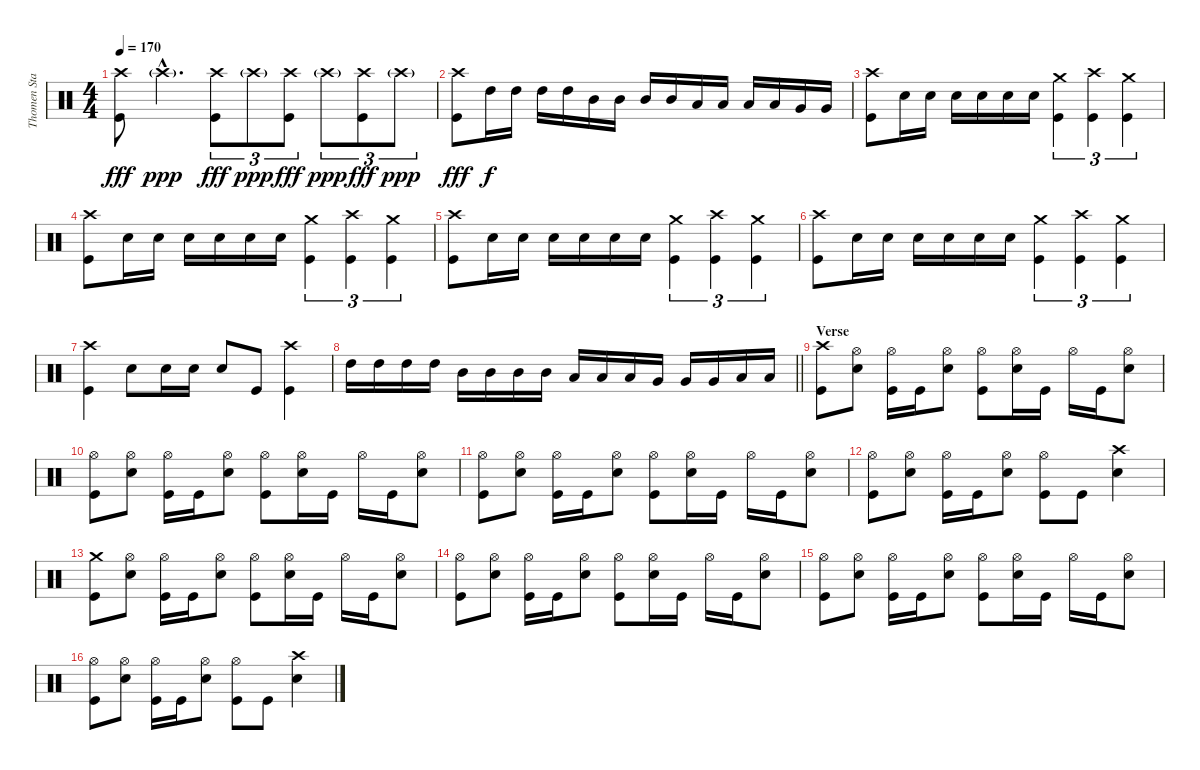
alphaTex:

\track ("Thomen Stauch" "Thomen Sta") {instrument percussion}
\staff {score}
\articulation defaults
\ts (4 4)
\tempo 170
\clef neutral
\ks c
("Crash high (hit)" "Kick (hit)").8{dy fff} "Crash high (hit)"{g hac}.4{d dy ppp} ("Crash high (hit)" "Kick (hit)").8{tu (3 2) dy fff} "Crash high (hit)"{g}.8{tu (3 2) dy ppp} ("Crash high (hit)" "Kick (hit)").8{tu (3 2) dy fff} "Crash high (hit)"{g}.8{tu (3 2) dy ppp} ("Crash high (hit)" "Kick (hit)").8{tu (3 2) dy fff} "Crash high (hit)"{g}.8{tu (3 2) dy ppp} |
("Crash high (hit)" "Kick (hit)").8{dy fff} "High Tom (hit)".16{dy f} "High Tom (hit)".16 "High Tom (hit)".16 "High Tom (hit)".16 "Mid Tom (hit)".16 "Mid Tom (hit)".16 "Mid Tom (hit)".16 "Mid Tom (hit)".16 "Low Tom (hit)".16 "Low Tom (hit)".16 "Low Tom (hit)".16 "Low Tom (hit)".16 "Very Low Tom (hit)".16 "Very Low Tom (hit)".16 |
("Crash high (hit)" "Kick (hit)").8 "Snare (hit) 2".16 "Snare (hit) 2".16 "Snare (hit) 2".16 "Snare (hit) 2".16 "Snare (hit) 2".16 "Snare (hit) 2".16 ("Crash medium (hit)" "Kick (hit)").4{tu (3 2)} ("Crash high (hit)" "Kick (hit)").4{tu (3 2)} ("Crash medium (hit)" "Kick (hit)").4{tu (3 2)} |
("Crash high (hit)" "Kick (hit)").8 "Snare (hit) 2".16 "Snare (hit) 2".16 "Snare (hit) 2".16 "Snare (hit) 2".16 "Snare (hit) 2".16 "Snare (hit) 2".16 ("Crash medium (hit)" "Kick (hit)").4{tu (3 2)} ("Crash high (hit)" "Kick (hit)").4{tu (3 2)} ("Crash medium (hit)" "Kick (hit)").4{tu (3 2)} |
("Crash high (hit)" "Kick (hit)").8 "Snare (hit) 2".16 "Snare (hit) 2".16 "Snare (hit) 2".16 "Snare (hit) 2".16 "Snare (hit) 2".16 "Snare (hit) 2".16 ("Crash medium (hit)" "Kick (hit)").4{tu (3 2)} ("Crash high (hit)" "Kick (hit)").4{tu (3 2)} ("Crash medium (hit)" "Kick (hit)").4{tu (3 2)} |
("Crash high (hit)" "Kick (hit)").8 "Snare (hit) 2".16 "Snare (hit) 2".16 "Snare (hit) 2".16 "Snare (hit) 2".16 "Snare (hit) 2".16 "Snare (hit) 2".16 ("Crash medium (hit)" "Kick (hit)").4{tu (3 2)} ("Crash high (hit)" "Kick (hit)").4{tu (3 2)} ("Crash medium (hit)" "Kick (hit)").4{tu (3 2)} |
("Crash high (hit)" "Kick (hit)").4 "Snare (hit) 2".8 "Snare (hit) 2".16 "Snare (hit) 2".16 "Snare (hit) 2".8 "Kick (hit)".8 ("Crash high (hit)" "Kick (hit)").4 |
\barLineRight lightlight "High Tom (hit)".16 "High Tom (hit)".16 "High Tom (hit)".16 "High Tom (hit)".16 "Mid Tom (hit)".16 "Mid Tom (hit)".16 "Mid Tom (hit)".16 "Mid Tom (hit)".16 "Low Tom (hit)".16 "Low Tom (hit)".16 "Low Tom (hit)".16 "Very Low Tom (hit)".16 "Very Low Tom (hit)".16 "Very Low Tom (hit)".16 "Low Floor Tom (hit)".16 "Low Floor Tom (hit)".16
|
\section ("" "Verse")
("Crash high (hit)" "Kick (hit)").8 ("Hi-Hat (open)" "Snare (hit) 2").8 ("Hi-Hat (open)" "Kick (hit)").16 "Kick (hit)".16 ("Hi-Hat (open)" "Snare (hit) 2").8 ("Hi-Hat (open)" "Kick (hit)").8 ("Hi-Hat (open)" "Snare (hit) 2").16 "Kick (hit)".16 "Hi-Hat (open)".16 "Kick (hit)".16 ("Hi-Hat (open)" "Snare (hit) 2").8 |
("Hi-Hat (open)" "Kick (hit)").8 ("Hi-Hat (open)" "Snare (hit) 2").8 ("Hi-Hat (open)" "Kick (hit)").16 "Kick (hit)".16 ("Hi-Hat (open)" "Snare (hit) 2").8 ("Hi-Hat (open)" "Kick (hit)").8 ("Hi-Hat (open)" "Snare (hit) 2").16 "Kick (hit)".16 "Hi-Hat (open)".16 "Kick (hit)".16 ("Hi-Hat (open)" "Snare (hit) 2").8 |
("Hi-Hat (open)" "Kick (hit)").8 ("Hi-Hat (open)" "Snare (hit) 2").8 ("Hi-Hat (open)" "Kick (hit)").16 "Kick (hit)".16 ("Hi-Hat (open)" "Snare (hit) 2").8 ("Hi-Hat (open)" "Kick (hit)").8 ("Hi-Hat (open)" "Snare (hit) 2").16 "Kick (hit)".16 "Hi-Hat (open)".16 "Kick (hit)".16 ("Hi-Hat (open)" "Snare (hit) 2").8 |
("Hi-Hat (open)" "Kick (hit)").8 ("Hi-Hat (open)" "Snare (hit) 2").8 ("Hi-Hat (open)" "Kick (hit)").16 "Kick (hit)".16 ("Hi-Hat (open)" "Snare (hit) 2").8 ("Hi-Hat (open)" "Kick (hit)").8 "Kick (hit)".8 ("Crash high (hit)" "Snare (hit) 2").4 |
("Crash medium (hit)" "Kick (hit)").8 ("Hi-Hat (open)" "Snare (hit) 2").8 ("Hi-Hat (open)" "Kick (hit)").16 "Kick (hit)".16 ("Hi-Hat (open)" "Snare (hit) 2").8 ("Hi-Hat (open)" "Kick (hit)").8 ("Hi-Hat (open)" "Snare (hit) 2").16 "Kick (hit)".16 "Hi-Hat (open)".16 "Kick (hit)".16 ("Hi-Hat (open)" "Snare (hit) 2").8 |
("Hi-Hat (open)" "Kick (hit)").8 ("Hi-Hat (open)" "Snare (hit) 2").8 ("Hi-Hat (open)" "Kick (hit)").16 "Kick (hit)".16 ("Hi-Hat (open)" "Snare (hit) 2").8 ("Hi-Hat (open)" "Kick (hit)").8 ("Hi-Hat (open)" "Snare (hit) 2").16 "Kick (hit)".16 "Hi-Hat (open)".16 "Kick (hit)".16 ("Hi-Hat (open)" "Snare (hit) 2").8 |
("Hi-Hat (open)" "Kick (hit)").8 ("Hi-Hat (open)" "Snare (hit) 2").8 ("Hi-Hat (open)" "Kick (hit)").16 "Kick (hit)".16 ("Hi-Hat (open)" "Snare (hit) 2").8 ("Hi-Hat (open)" "Kick (hit)").8 ("Hi-Hat (open)" "Snare (hit) 2").16 "Kick (hit)".16 "Hi-Hat (open)".16 "Kick (hit)".16 ("Hi-Hat (open)" "Snare (hit) 2").8 |
("Hi-Hat (open)" "Kick (hit)").8 ("Hi-Hat (open)" "Snare (hit) 2").8 ("Hi-Hat (open)" "Kick (hit)").16 "Kick (hit)".16 ("Hi-Hat (open)" "Snare (hit) 2").8 ("Hi-Hat (open)" "Kick (hit)").8 "Kick (hit)".8 ("Crash high (hit)" "Snare (hit) 2").4
